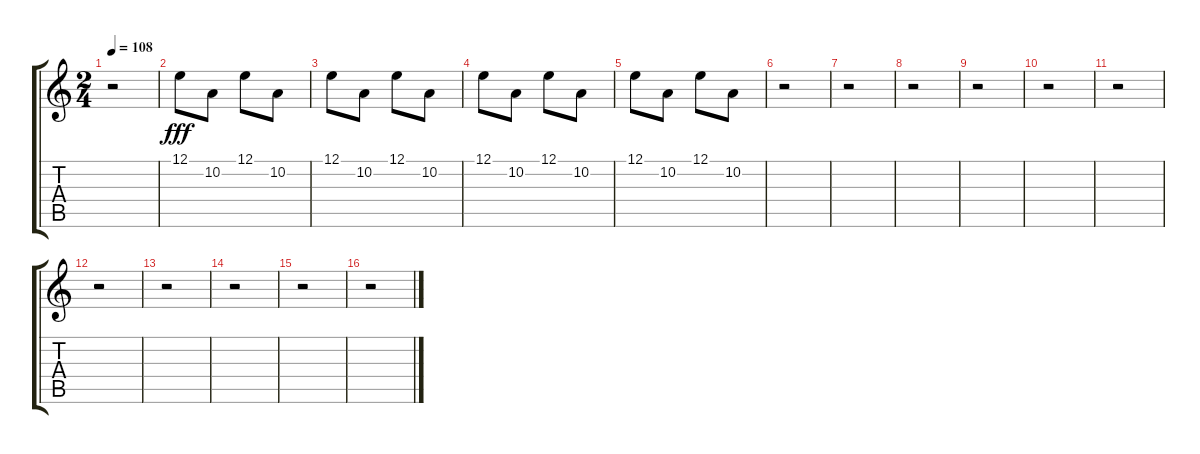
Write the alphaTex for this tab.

\track "" {instrument pad5bowed}
\staff {score tabs}
\tuning (E4 B3 G3 D3 A2 E2) {hide}
\ts (2 4)
\tempo 108
\clef g2
\ks c
r.2{dy fff} |
12.1.8 10.2.8 12.1.8 10.2.8 |
12.1.8 10.2.8 12.1.8 10.2.8 |
12.1.8 10.2.8 12.1.8 10.2.8 |
12.1.8 10.2.8 12.1.8 10.2.8 |
r.2 |
r.2 |
r.2 |
r.2 |
r.2 |
r.2 |
r.2 |
r.2 |
r.2 |
r.2 |
r.2
